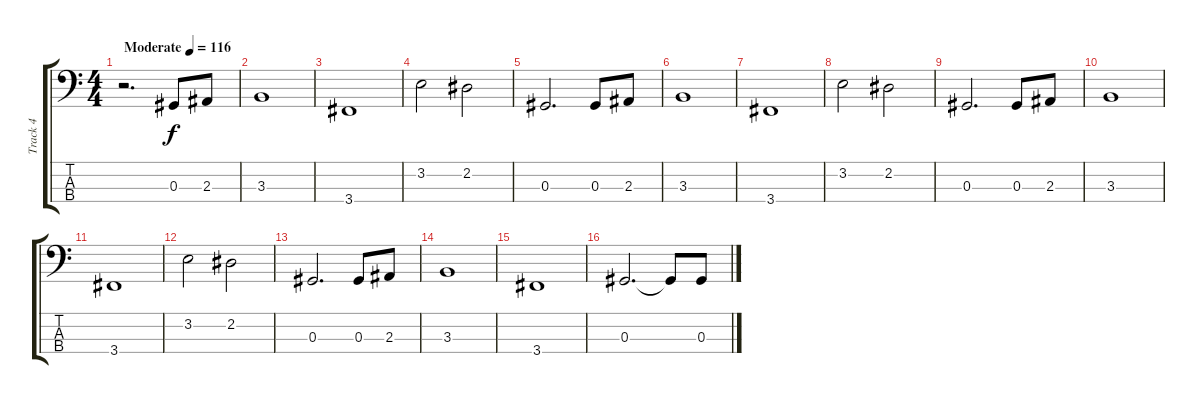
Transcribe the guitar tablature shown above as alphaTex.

\track ("Track 4" "Track 4") {instrument electricbassfinger}
\staff {score tabs}
\tuning (Gb2 Db2 Ab1 Eb1) {hide}
\ts (4 4)
\tempo (116 "Moderate")
\clef f4
\ks c
r.2{d dy f instrument electricbassfinger} 0.3.8 2.3.8 |
3.3.1 |
3.4.1 |
3.2.2 2.2.2 |
0.3.2{d} 0.3.8 2.3.8 |
3.3.1 |
3.4.1 |
3.2.2 2.2.2 |
0.3.2{d} 0.3.8 2.3.8 |
3.3.1 |
3.4.1 |
3.2.2 2.2.2 |
0.3.2{d} 0.3.8 2.3.8 |
3.3.1 |
3.4.1 |
0.3.2{d} 0.3{t}.8 0.3.8
